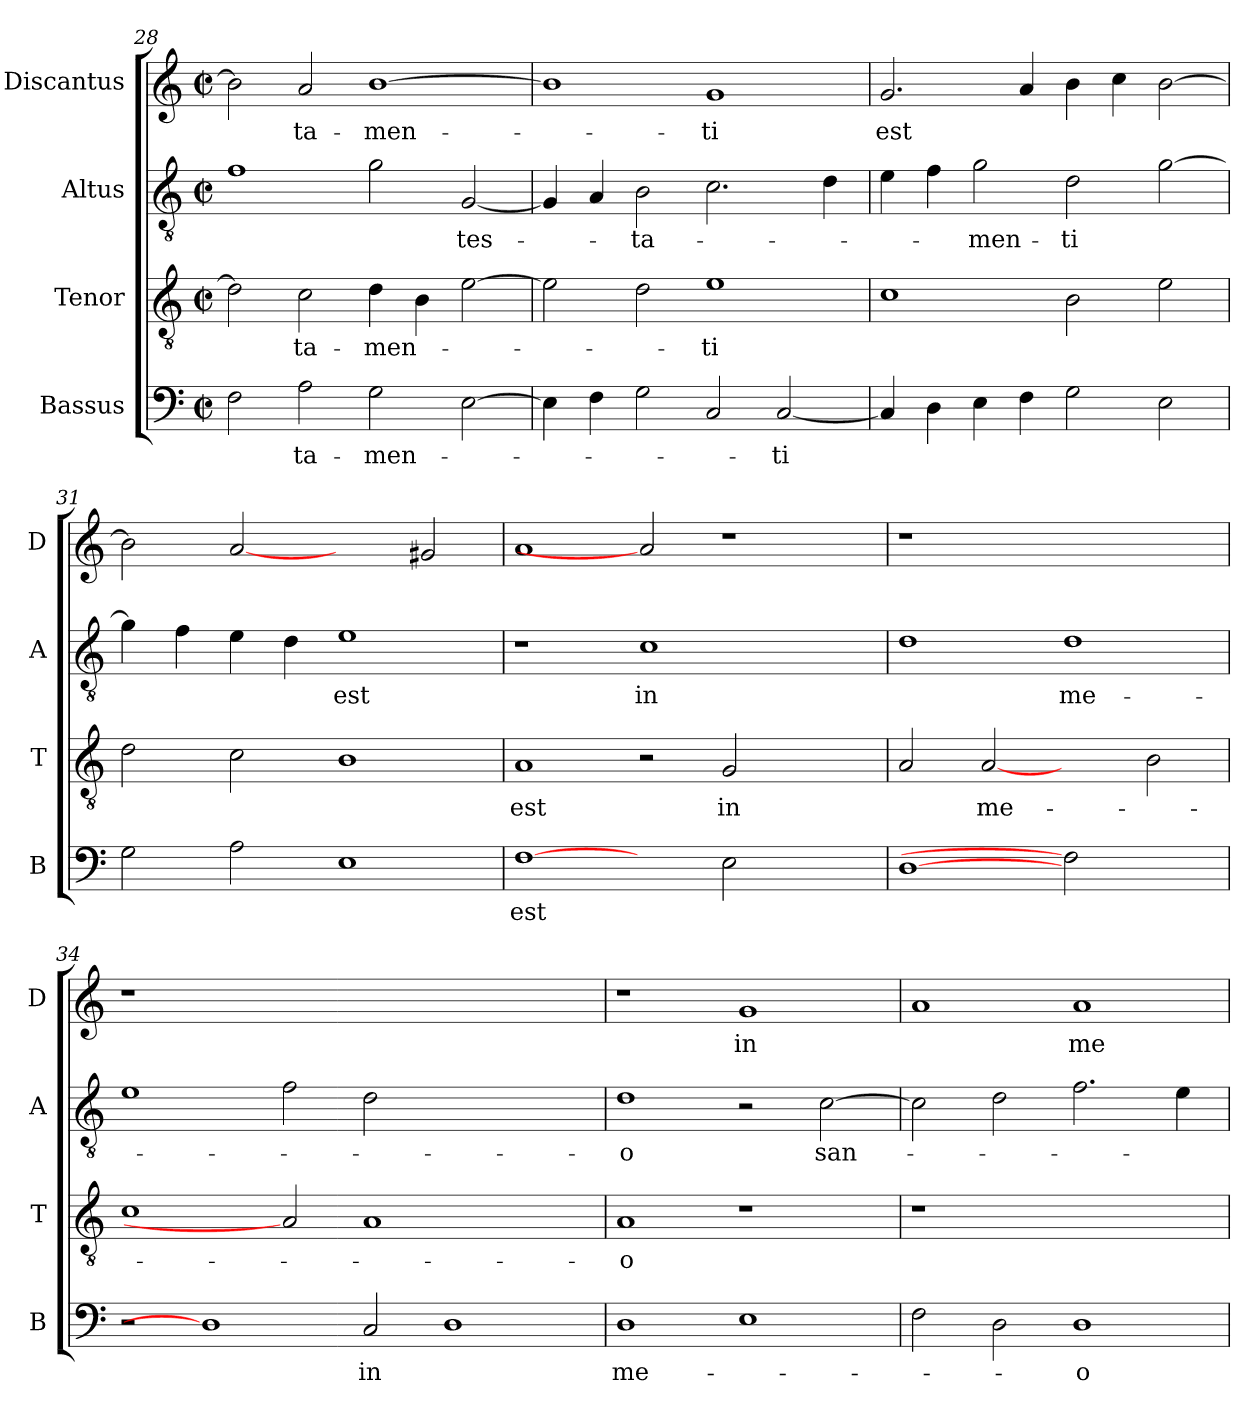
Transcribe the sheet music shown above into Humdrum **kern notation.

**kern	**text	**kern	**text	**kern	**text	**kern	**text
*part4	*part4	*part3	*part3	*part2	*part2	*part1	*part1
*staff4	*staff4	*staff3	*staff3	*staff2	*staff2	*staff1	*staff1
*I"Bassus	*	*I"Tenor	*	*I"Altus	*	*I"Discantus	*
*I'B	*	*I'T	*	*I'A	*	*I'D	*
*clefF4	*	*clefGv2	*	*clefGv2	*	*clefG2	*
*k[]	*	*k[]	*	*k[]	*	*k[]	*
*C:	*	*C:	*	*C:	*	*C:	*
*M2/2	*	*M2/2	*	*M2/2	*	*M2/2	*
*met(c|)	*	*met(c|)	*	*met(c|)	*	*met(c|)	*
=28	=28	=28	=28	=28	=28	=28	=28
2F\	.	2d\]	.	1f	.	2b\]	.
!	!LO:LY:b	!	!LO:LY:b	!	!	!	!LO:LY:b
2A\	-ta-	2c\	-ta-	.	.	2a/	-ta-
!	!LO:LY:b	!	!LO:LY:b	!	!	!	!LO:LY:b
2G\	-men-	4d\	-men-	2g\	.	[1b	-men-
.	.	4B\	.	.	.	.	.
!	!	!	!	!	!LO:LY:b	!	!
[2E\	.	[2e\	.	[2G/	tes-	.	.
=29	=29	=29	=29	=29	=29	=29	=29
4E\]	.	2e\]	.	4G/]	.	1b]	.
4F\	.	.	.	4A/	.	.	.
!	!	!	!	!	!LO:LY:b	!	!
2G\	.	2d\	.	2B\	-ta-	.	.
!	!	!	!LO:LY:b	!	!	!	!LO:LY:b
2C/	.	1e	-ti	2.c\	.	1g	-ti
!	!LO:LY:b	!	!	!	!	!	!
[2C/	-ti	.	.	.	.	.	.
.	.	.	.	4d\	.	.	.
=30	=30	=30	=30	=30	=30	=30	=30
!	!	!	!	!	!	!	!LO:LY:b
4C/]	.	1c	.	4e\	.	2.g/	est
4D\	.	.	.	4f\	.	.	.
!	!	!	!	!	!LO:LY:b	!	!
4E\	.	.	.	2g\	-men-	.	.
4F\	.	.	.	.	.	4a/	.
!	!	!	!	!	!LO:LY:b	!	!
2G\	.	2B\	.	2d\	-ti	4b\	.
.	.	.	.	.	.	4cc\	.
2E\	.	2e\	.	[2g\	.	[2b\	.
!!LO:LB:g=z
=31	=31	=31	=31	=31	=31	=31	=31
2G\	.	2d\	.	4g\]	.	2b\]	.
.	.	.	.	4f\	.	.	.
2A\	.	2c\	.	4e\	.	[2a	.
.	.	.	.	4d\	.	.	.
!	!	!	!	!	!LO:LY:b	!	!
1E	.	1B	.	1e	est	2ryy	.
.	.	.	.	.	.	2g#X/	.
=32	=32	=32	=32	=32	=32	=32	=32
!	!LO:LY:b	!	!LO:LY:b	!	!	!	!
[1F	est	1A	est	1r	.	1a	.
!	!	!	!	!	!LO:LY:b	!	!
2ryy	.	2r	.	1c	in	2a]	.
!	!	!	!LO:LY:b	!	!	!	!
2E\	.	2G/	in	.	.	1r	.
2ryy	.	2ryy	.	2ryy	.	.	.
=33	=33	=33	=33	=33	=33	=33	=33
[1D	.	2A/	.	1d	.	1r	.
!	!	!	!LO:LY:b	!	!	!	!
.	.	[2A	me-	.	.	.	.
!	!	!	!	!	!LO:LY:b	!	!
2F]	.	2ryy	.	1d	me-	1ryy	.
2ryy	.	2B\	.	.	.	.	.
=34	=34	=34	=34	=34	=34	=34	=34
2r	.	1c	.	1e	.	1r	.
1D]	.	.	.	.	.	.	.
.	.	2A]	.	2f\	.	0ryy	.
!	!LO:LY:b	!	!	!	!	!	!
2C/	in	1A	.	2d\	.	.	.
1D	.	.	.	1ryy	.	.	.
.	.	2ryy	.	.	.	.	.
=35	=35	=35	=35	=35	=35	=35	=35
!	!LO:LY:b	!	!LO:LY:b	!	!LO:LY:b	!	!
1D	me-	1A	-o	1d	-o	1r	.
!	!	!	!	!	!	!	!LO:LY:b
1E	.	1r	.	2r	.	1g	in
!	!	!	!	!	!LO:LY:b	!	!
.	.	.	.	[2c\	san-	.	.
=36	=36	=36	=36	=36	=36	=36	=36
2F\	.	1r	.	2c\]	.	1a	.
2D\	.	.	.	2d\	.	.	.
!	!LO:LY:b	!	!	!	!	!	!LO:LY:b
1D	-o	1ryy	.	2.f\	.	1a	me-
.	.	.	.	4e\	.	.	.
=	=	=	=	=	=	=	=
*-	*-	*-	*-	*-	*-	*-	*-
